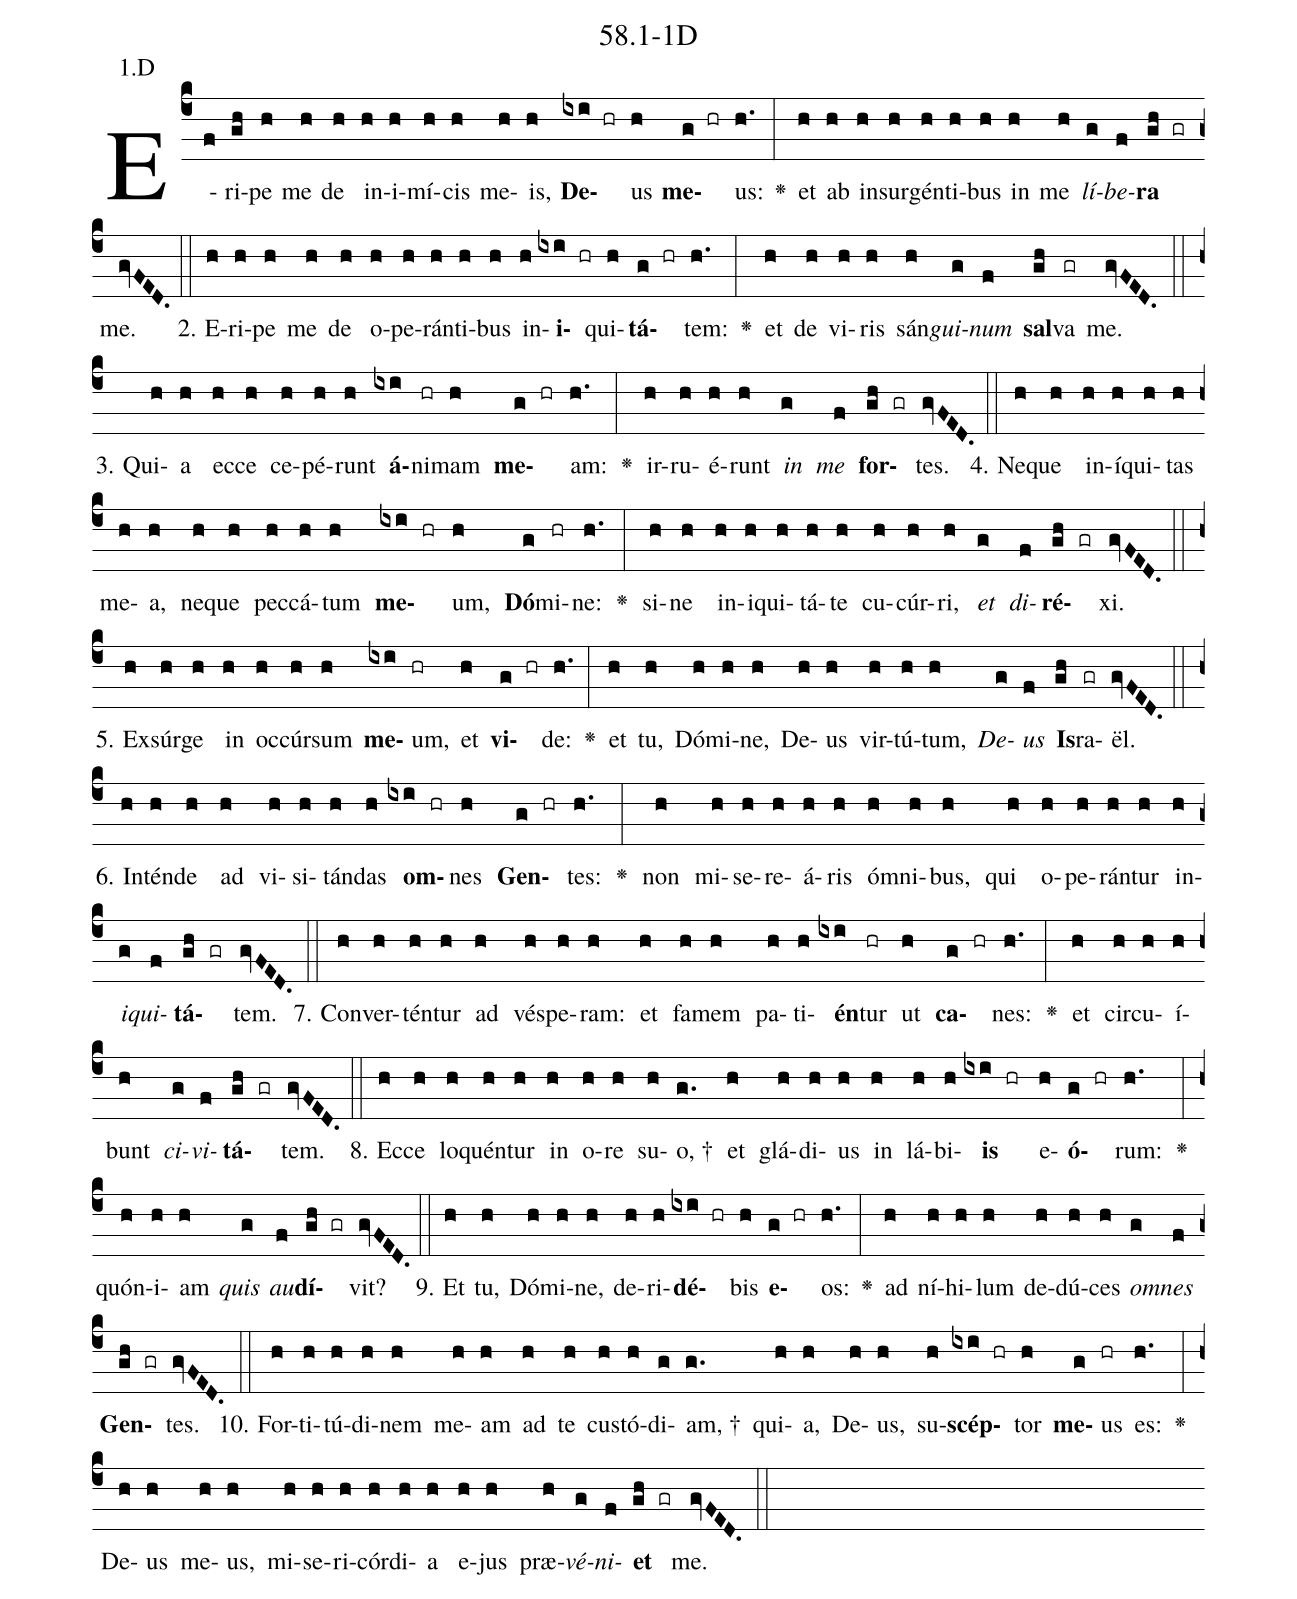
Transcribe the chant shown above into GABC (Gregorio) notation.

name: 58.1-1D;
annotation: 1.D;
%%
(c4)E(f)ri(gh)pe(h) me(h) de(h) in(h)i(h)mí(h)cis(h) me(h)is,(h) <b>De</b>(ixi hr)us(h) <b>me</b>(g hr)us:(h.) <v>\greheightstar</v>(:) et(h) ab(h) in(h)sur(h)gén(h)ti(h)bus(h) in(h) me(h) <i>lí</i>(g)<i>be</i>(f)<b>ra</b>(gh gr) me.(gvFED.) (::)
2. E(h)ri(h)pe(h) me(h) de(h) o(h)pe(h)rán(h)ti(h)bus(h) in(h)<b>i</b>(ixi hr)qui(h)<b>tá</b>(g hr)tem:(h.) <v>\greheightstar</v>(:) et(h) de(h) vi(h)ris(h) sán(h)<i>gui</i>(g)<i>num</i>(f) <b>sal</b>(gh)va(gr) me.(gvFED.) (::)
3. Qui(h)a(h) ec(h)ce(h) ce(h)pé(h)runt(h) <b>á</b>(ixi)ni(hr)mam(h) <b>me</b>(g hr)am:(h.) <v>\greheightstar</v>(:) ir(h)ru(h)é(h)runt(h) <i>in</i>(g) <i>me</i>(f) <b>for</b>(gh gr)tes.(gvFED.) (::)
4. Ne(h)que(h) in(h)í(h)qui(h)tas(h) me(h)a,(h) ne(h)que(h) pec(h)cá(h)tum(h) <b>me</b>(ixi hr)um,(h) <b>Dó</b>(g)mi(hr)ne:(h.) <v>\greheightstar</v>(:) si(h)ne(h) in(h)i(h)qui(h)tá(h)te(h) cu(h)cúr(h)ri,(h) <i>et</i>(g) <i>di</i>(f)<b>ré</b>(gh gr)xi.(gvFED.) (::)
5. Ex(h)súr(h)ge(h) in(h) oc(h)cúr(h)sum(h) <b>me</b>(ixi)um,(hr) et(h) <b>vi</b>(g hr)de:(h.) <v>\greheightstar</v>(:) et(h) tu,(h) Dó(h)mi(h)ne,(h) De(h)us(h) vir(h)tú(h)tum,(h) <i>De</i>(g)<i>us</i>(f) <b>Is</b>(gh)ra(gr)ël.(gvFED.) (::)
6. In(h)tén(h)de(h) ad(h) vi(h)si(h)tán(h)das(h) <b>om</b>(ixi hr)nes(h) <b>Gen</b>(g hr)tes:(h.) <v>\greheightstar</v>(:) non(h) mi(h)se(h)re(h)á(h)ris(h) óm(h)ni(h)bus,(h) qui(h) o(h)pe(h)rán(h)tur(h) in(h)<i>i</i>(g)<i>qui</i>(f)<b>tá</b>(gh gr)tem.(gvFED.) (::)
7. Con(h)ver(h)tén(h)tur(h) ad(h) vés(h)pe(h)ram:(h) et(h) fa(h)mem(h) pa(h)ti(h)<b>én</b>(ixi)tur(hr) ut(h) <b>ca</b>(g hr)nes:(h.) <v>\greheightstar</v>(:) et(h) cir(h)cu(h)í(h)bunt(h) <i>ci</i>(g)<i>vi</i>(f)<b>tá</b>(gh gr)tem.(gvFED.) (::)
8. Ec(h)ce(h) lo(h)quén(h)tur(h) in(h) o(h)re(h) su(h)o, †(g.) et(h) glá(h)di(h)us(h) in(h) lá(h)bi(h)<b>is</b>(ixi hr) e(h)<b>ó</b>(g hr)rum:(h.) <v>\greheightstar</v>(:) quón(h)i(h)am(h) <i>quis</i>(g) <i>au</i>(f)<b>dí</b>(gh gr)vit?(gvFED.) (::)
9. Et(h) tu,(h) Dó(h)mi(h)ne,(h) de(h)ri(h)<b>dé</b>(ixi hr)bis(h) <b>e</b>(g hr)os:(h.) <v>\greheightstar</v>(:) ad(h) ní(h)hi(h)lum(h) de(h)dú(h)ces(h) <i>om</i>(g)<i>nes</i>(f) <b>Gen</b>(gh gr)tes.(gvFED.) (::)
10. For(h)ti(h)tú(h)di(h)nem(h) me(h)am(h) ad(h) te(h) cus(h)tó(h)di(g)am, †(g.) qui(h)a,(h) De(h)us,(h) su(h)<b>scép</b>(ixi hr)tor(h) <b>me</b>(g)us(hr) es:(h.) <v>\greheightstar</v>(:) De(h)us(h) me(h)us,(h) mi(h)se(h)ri(h)cór(h)di(h)a(h) e(h)jus(h) præ(h)<i>vé</i>(g)<i>ni</i>(f)<b>et</b>(gh gr) me.(gvFED.) (::)
